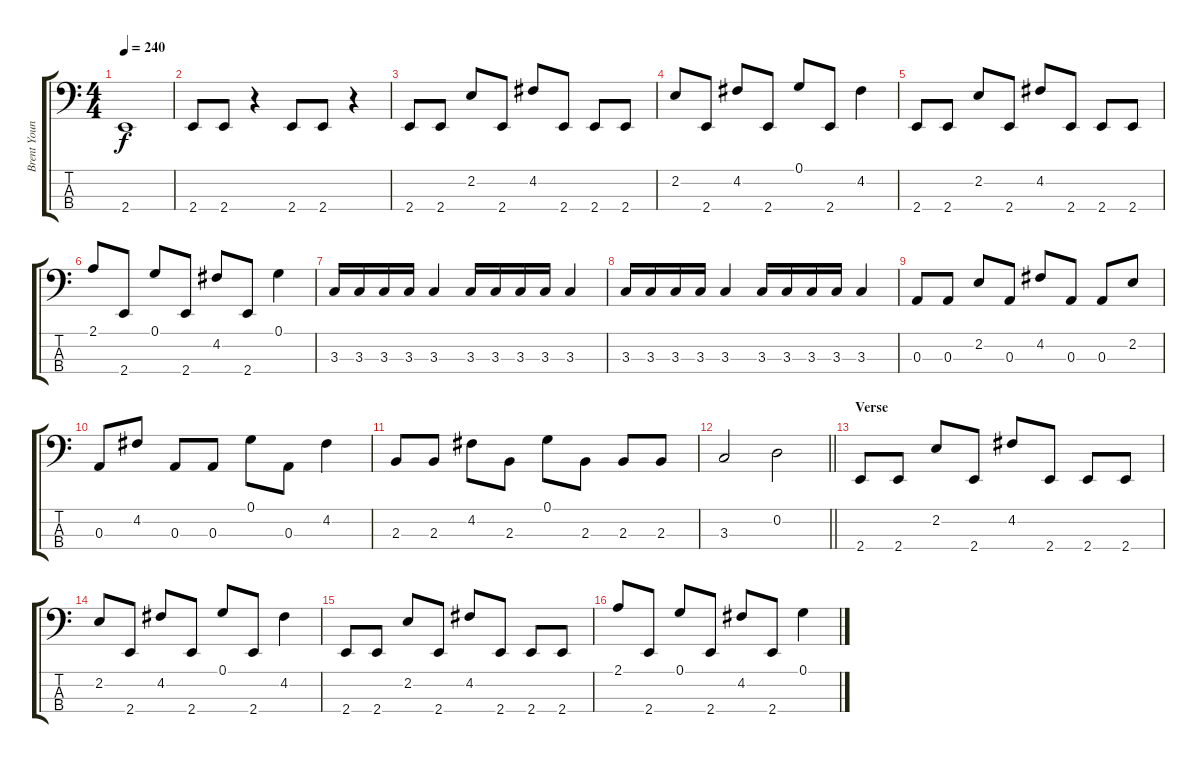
\track ("Brent Young" "Brent Youn") {instrument electricbasspick}
\staff {score tabs}
\tuning (G2 D2 A1 D1) {hide}
\ts (4 4)
\tempo 240
\clef f4
\ks c
2.4.1{dy f instrument electricbasspick} |
2.4.8 2.4.8 r.4 2.4.8 2.4.8 r.4 |
2.4.8 2.4.8 2.2.8 2.4.8 4.2.8 2.4.8 2.4.8 2.4.8 |
2.2.8 2.4.8 4.2.8 2.4.8 0.1.8 2.4.8 4.2.4 |
2.4.8 2.4.8 2.2.8 2.4.8 4.2.8 2.4.8 2.4.8 2.4.8 |
2.1.8 2.4.8 0.1.8 2.4.8 4.2.8 2.4.8 0.1.4 |
3.3.16 3.3.16 3.3.16 3.3.16 3.3.4 3.3.16 3.3.16 3.3.16 3.3.16 3.3.4 |
3.3.16 3.3.16 3.3.16 3.3.16 3.3.4 3.3.16 3.3.16 3.3.16 3.3.16 3.3.4 |
0.3.8 0.3.8 2.2.8 0.3.8 4.2.8 0.3.8 0.3.8 2.2.8 |
0.3.8 4.2.8 0.3.8 0.3.8 0.1.8 0.3.8 4.2.4 |
2.3.8 2.3.8 4.2.8 2.3.8 0.1.8 2.3.8 2.3.8 2.3.8 |
\barLineRight lightlight
3.3.2 0.2.2 |
\section ("" "Verse")
2.4.8 2.4.8 2.2.8 2.4.8 4.2.8 2.4.8 2.4.8 2.4.8 |
2.2.8 2.4.8 4.2.8 2.4.8 0.1.8 2.4.8 4.2.4 |
2.4.8 2.4.8 2.2.8 2.4.8 4.2.8 2.4.8 2.4.8 2.4.8 |
2.1.8 2.4.8 0.1.8 2.4.8 4.2.8 2.4.8 0.1.4
